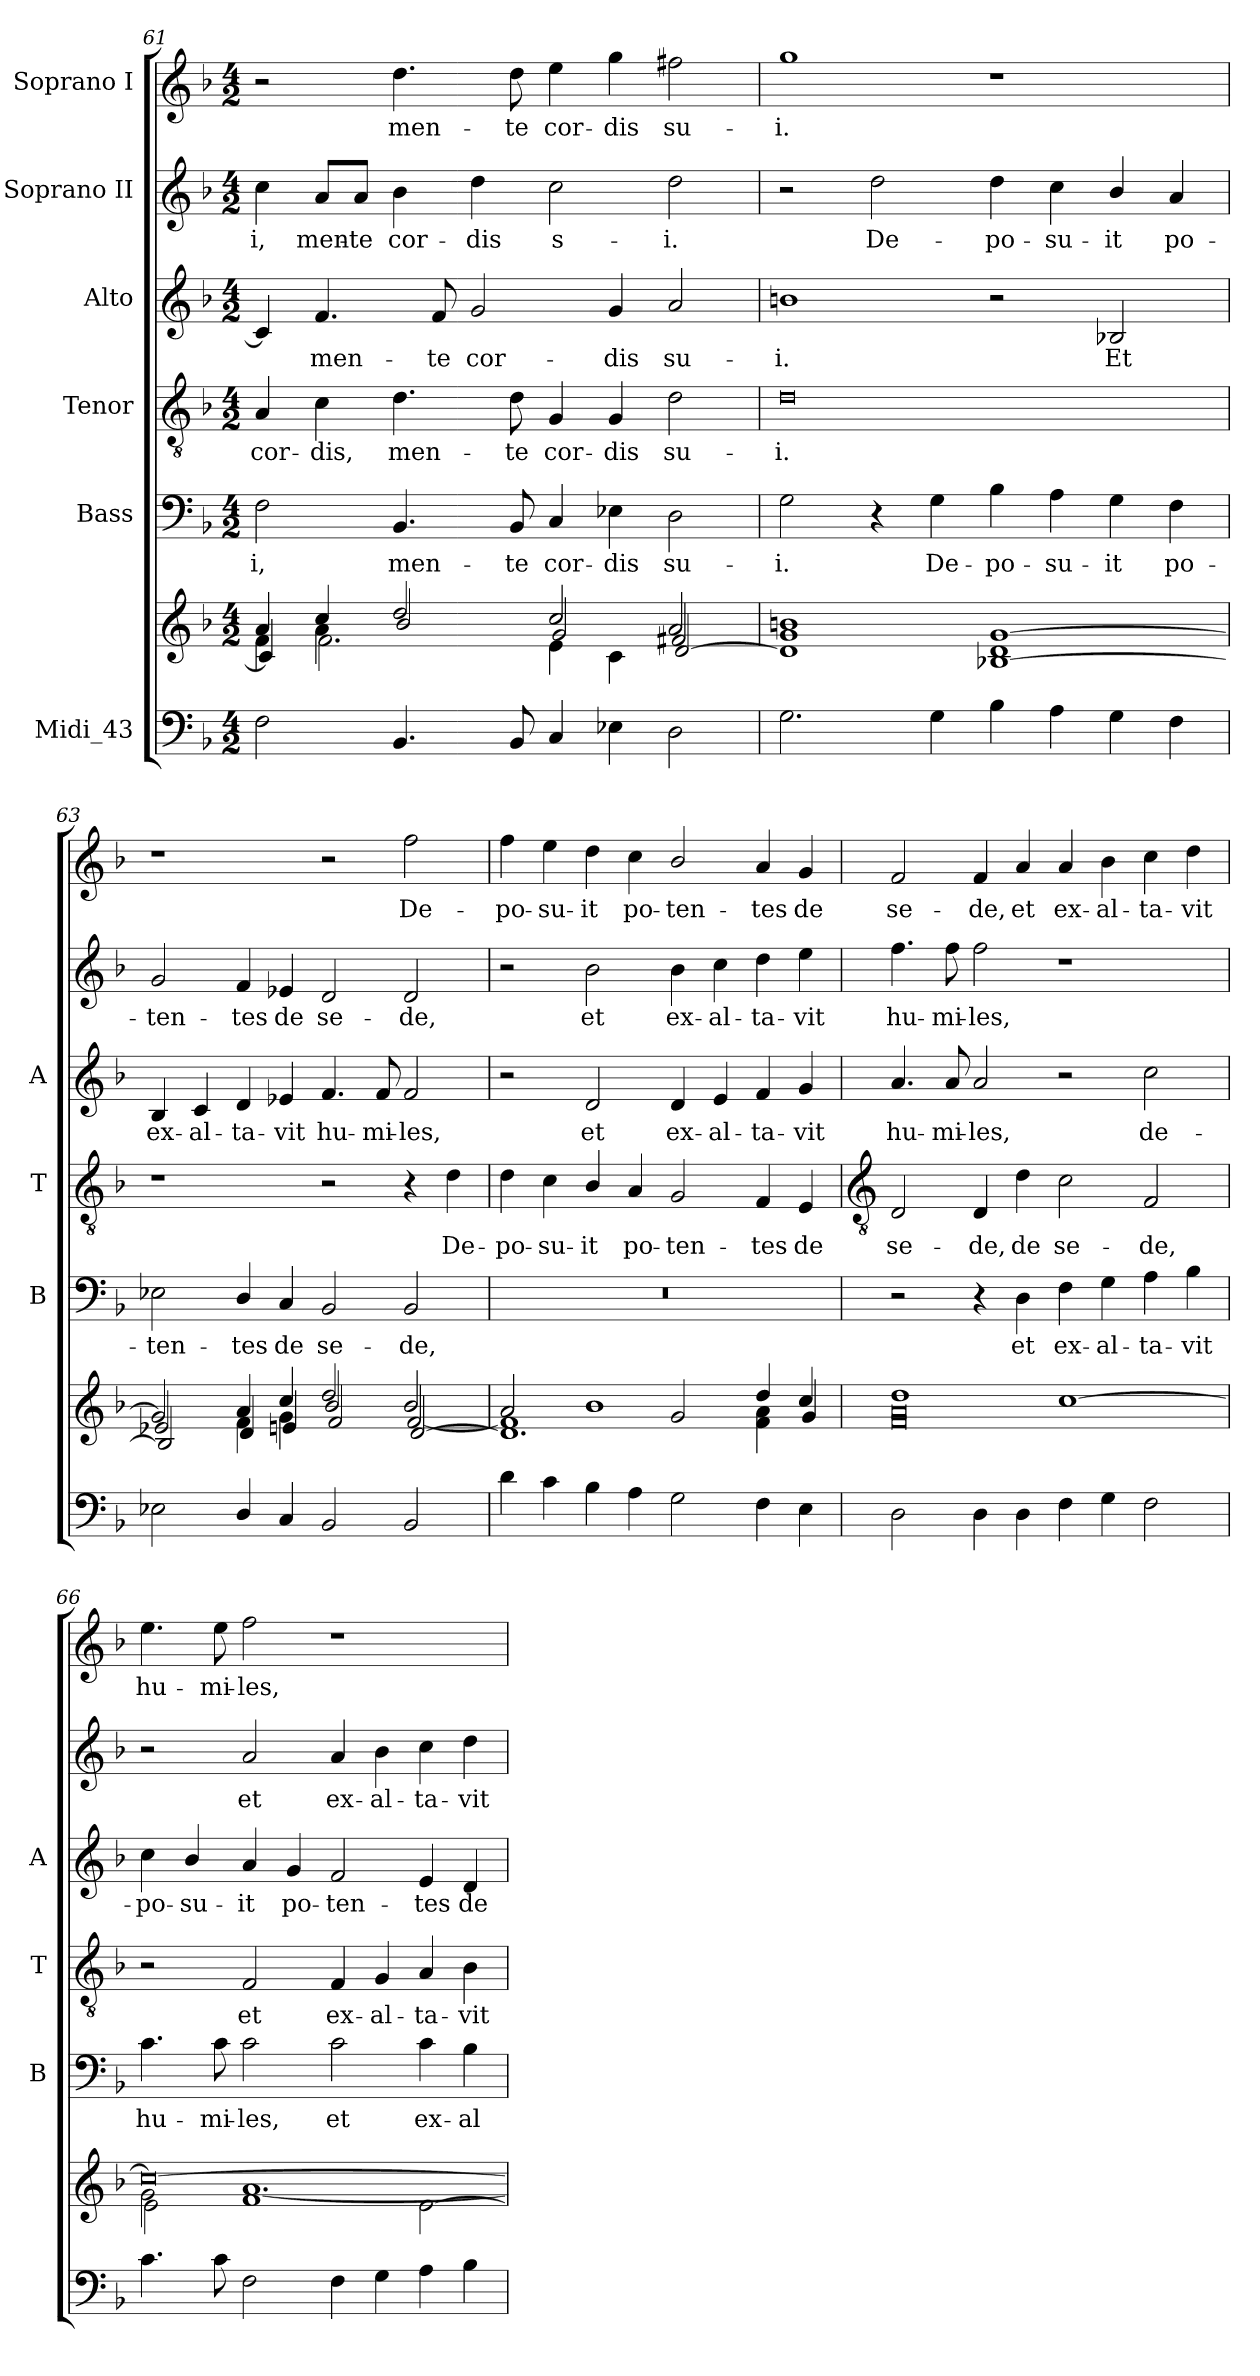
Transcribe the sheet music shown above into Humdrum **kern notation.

**kern	**kern	**kern	**text	**kern	**text	**kern	**text	**kern	**text	**kern	**text
*part6	*part6	*part5	*part5	*part4	*part4	*part3	*part3	*part2	*part2	*part1	*part1
*staff7	*staff6	*staff5	*staff5	*staff4	*staff4	*staff3	*staff3	*staff2	*staff2	*staff1	*staff1
*I"Midi_43	*	*I"Bass	*	*I"Tenor	*	*I"Alto	*	*I"Soprano II	*	*I"Soprano I	*
*	*	*I'B	*	*I'T	*	*I'A	*	*	*	*	*
!!LO:LB:g=z
*clefF4	*clefG2	*clefF4	*	*clefGv2	*	*clefG2	*	*clefG2	*	*clefG2	*
*k[b-]	*k[b-]	*k[b-]	*	*k[b-]	*	*k[b-]	*	*k[b-]	*	*k[b-]	*
*F:	*F:	*F:	*	*F:	*	*F:	*	*F:	*	*F:	*
*M4/2	*M4/2	*M4/2	*	*M4/2	*	*M4/2	*	*M4/2	*	*M4/2	*
=61	=61	=61	=61	=61	=61	=61	=61	=61	=61	=61	=61
*	*^	*	*	*	*	*	*	*	*	*	*
*	*	*^	*	*	*	*	*	*	*	*	*	*
!	!	!	!	!	!LO:LY:b	!	!LO:LY:b	!	!	!	!LO:LY:b	!	!
2F	4a/	4f	4c/]	2F	-i,	4A	cor-	4c]	.	4cc	-i,	2r	.
!	!	!	!	!	!	!	!LO:LY:b	!	!LO:LY:b	!	!LO:LY:b	!	!
.	4cc/	4a	2.f\	.	.	4c	-dis,	4.f	men-	8a/L	men-	.	.
!	!	!	!	!	!	!	!	!	!	!	!LO:LY:b	!	!
.	.	.	.	.	.	.	.	.	.	8a/J	-te	.	.
!	!	!	!	!	!LO:LY:b	!	!LO:LY:b	!	!	!	!LO:LY:b	!	!LO:LY:b
4.BB-	2dd/	2b-/	.	4.BB-	men-	4.d	men-	.	.	4b-	cor-	4.dd	men-
!	!	!	!	!	!	!	!	!	!LO:LY:b	!	!	!	!
.	.	.	.	.	.	.	.	8f	-te	.	.	.	.
!	!	!	!	!	!	!	!	!	!LO:LY:b	!	!LO:LY:b	!	!
.	.	.	.	.	.	.	.	2g	cor-	4dd	-dis	.	.
!	!	!	!	!	!LO:LY:b	!	!LO:LY:b	!	!	!	!	!	!LO:LY:b
8BB-	.	.	.	8BB-	-te	8d	-te	.	.	.	.	8dd	-te
!	!	!	!	!	!LO:LY:b	!	!LO:LY:b	!	!	!	!LO:LY:b	!	!LO:LY:b
4C	2cc/	2g/	4e\	4C	cor-	4G	cor-	.	.	2cc	s-	4ee	cor-
!	!	!	!	!	!LO:LY:b	!	!LO:LY:b	!	!LO:LY:b	!	!	!	!LO:LY:b
4E-X	.	.	4c\	4E-X	-dis	4G	-dis	4g	-dis	.	.	4gg	-dis
!	!	!	!	!	!LO:LY:b	!	!LO:LY:b	!	!LO:LY:b	!	!LO:LY:b	!	!LO:LY:b
2D	2a/	2f#X/	[2d/	2D	su-	2d	su-	2a	su-	2dd	-i.	2ff#X	su-
=62	=62	=62	=62	=62	=62	=62	=62	=62	=62	=62	=62	=62	=62
!	!	!	!	!	!LO:LY:b	!	!LO:LY:b	!	!LO:LY:b	!	!	!	!LO:LY:b
2.G	1bn/	1g/	1d\]	2G	-i.	0d	-i.	1bn	-i.	2r	.	1gg	-i.
!	!	!	!	!	!	!	!	!	!	!	!LO:LY:b	!	!
.	.	.	.	4r	.	.	.	.	.	2dd	De-	.	.
!	!	!	!	!	!LO:LY:b	!	!	!	!	!	!	!	!
4G	.	.	.	4G	De-	.	.	.	.	.	.	.	.
!	!	!	!	!	!LO:LY:b	!	!	!	!	!	!LO:LY:b	!	!
4B-	[1g/	1d/	[1B-X/	4B-	-po-	.	.	2r	.	4dd	-po-	1r	.
!	!	!	!	!	!LO:LY:b	!	!	!	!	!	!LO:LY:b	!	!
4A	.	.	.	4A	-su-	.	.	.	.	4cc	-su-	.	.
!	!	!	!	!	!LO:LY:b	!	!	!	!LO:LY:b	!	!LO:LY:b	!	!
4G	.	.	.	4G	-it	.	.	2B-X	Et	4b-/	-it	.	.
!	!	!	!	!	!LO:LY:b	!	!	!	!	!	!LO:LY:b	!	!
4F	.	.	.	4F	po-	.	.	.	.	4a	po-	.	.
=63	=63	=63	=63	=63	=63	=63	=63	=63	=63	=63	=63	=63	=63
!	!	!	!	!	!LO:LY:b	!	!	!	!LO:LY:b	!	!LO:LY:b	!	!
2E-X	2g/]	2e-X/	2B-/]	2E-X	-ten-	1r	.	4B-	ex-	2g	-ten-	1r	.
!	!	!	!	!	!	!	!	!	!LO:LY:b	!	!	!	!
.	.	.	.	.	.	.	.	4c	-al-	.	.	.	.
!	!	!	!	!	!LO:LY:b	!	!	!	!LO:LY:b	!	!LO:LY:b	!	!
4D/	4a/	4f	4d/	4D/	-tes	.	.	4d	-ta-	4f	-tes	.	.
!	!	!	!	!	!LO:LY:b	!	!	!	!LO:LY:b	!	!LO:LY:b	!	!
4C	4cc/	4g	4e/	4C	de	.	.	4e-X	-vit	4e-X	de	.	.
!	!	!	!	!	!LO:LY:b	!	!	!	!LO:LY:b	!	!LO:LY:b	!	!
2BB-	2dd/	2b-/	2f/	2BB-	se-	2r	.	4.f	hu-	2d	se-	2r	.
!	!	!	!	!	!	!	!	!	!LO:LY:b	!	!	!	!
.	.	.	.	.	.	.	.	8f	-mi-	.	.	.	.
!	!	!	!	!	!LO:LY:b	!	!	!	!LO:LY:b	!	!LO:LY:b	!	!LO:LY:b
2BB-	2b-/	[2f/	[2d/	2BB-	-de,	4r	.	2f	-les,	2d	-de,	2ff	De-
!	!	!	!	!	!	!	!LO:LY:b	!	!	!	!	!	!
.	.	.	.	.	.	4d	De-	.	.	.	.	.	.
=64	=64	=64	=64	=64	=64	=64	=64	=64	=64	=64	=64	=64	=64
!	!	!	!	!	!	!	!LO:LY:b	!	!	!	!	!	!LO:LY:b
4d	2a/	1f/]	1.d/]	0r	.	4d	-po-	2r	.	2r	.	4ff	-po-
!	!	!	!	!	!	!	!LO:LY:b	!	!	!	!	!	!LO:LY:b
4c	.	.	.	.	.	4c	-su-	.	.	.	.	4ee	-su-
!	!	!	!	!	!	!	!LO:LY:b	!	!LO:LY:b	!	!LO:LY:b	!	!LO:LY:b
4B-	1b-/	.	.	.	.	4B-/	-it	2d	et	2b-	et	4dd	-it
!	!	!	!	!	!	!	!LO:LY:b	!	!	!	!	!	!LO:LY:b
4A	.	.	.	.	.	4A	po-	.	.	.	.	4cc	po-
!	!	!	!	!	!	!	!LO:LY:b	!	!LO:LY:b	!	!LO:LY:b	!	!LO:LY:b
2G	.	2g/	.	.	.	2G	-ten-	4d	ex-	4b-	ex-	2b-/	-ten-
!	!	!	!	!	!	!	!	!	!LO:LY:b	!	!LO:LY:b	!	!
.	.	.	.	.	.	.	.	4e	-al-	4cc	-al-	.	.
!	!	!	!	!	!	!	!LO:LY:b	!	!LO:LY:b	!	!LO:LY:b	!	!LO:LY:b
4F	4dd/	4f 4a	2ryy	.	.	4F	-tes	4f	-ta-	4dd	-ta-	4a	-tes
!	!	!	!	!	!	!	!LO:LY:b	!	!LO:LY:b	!	!LO:LY:b	!	!LO:LY:b
4E	4cc/	4g/	.	.	.	4E	de	4g	-vit	4ee	-vit	4g	de
!!LO:LB:g=z
=65	=65	=65	=65	=65	=65	=65	=65	=65	=65	=65	=65	=65	=65
*	*	*	*	*	*	*clefGv2	*	*	*	*	*	*	*
!	!	!	!	!	!	!	!LO:LY:b	!	!LO:LY:b	!	!LO:LY:b	!	!LO:LY:b
2D	1dd/	0a/	0f\	2r	.	2D	se-	4.a	hu-	4.ff	hu-	2f	se-
!	!	!	!	!	!	!	!	!	!LO:LY:b	!	!LO:LY:b	!	!
.	.	.	.	.	.	.	.	8a	-mi-	8ff	-mi-	.	.
!	!	!	!	!	!	!	!LO:LY:b	!	!LO:LY:b	!	!LO:LY:b	!	!LO:LY:b
4D	.	.	.	4r	.	4D	-de,	2a	-les,	2ff	-les,	4f	-de,
!	!	!	!	!	!LO:LY:b	!	!LO:LY:b	!	!	!	!	!	!LO:LY:b
4D	.	.	.	4D	et	4d	de	.	.	.	.	4a	et
!	!	!	!	!	!LO:LY:b	!	!LO:LY:b	!	!	!	!	!	!LO:LY:b
4F	[1cc/	.	.	4F	ex-	2c	se-	2r	.	1r	.	4a	ex-
!	!	!	!	!	!LO:LY:b	!	!	!	!	!	!	!	!LO:LY:b
4G	.	.	.	4G	-al-	.	.	.	.	.	.	4b-	-al-
!	!	!	!	!	!LO:LY:b	!	!LO:LY:b	!	!LO:LY:b	!	!	!	!LO:LY:b
2F	.	.	.	4A	-ta-	2F	-de,	2cc	de-	.	.	4cc	-ta-
!	!	!	!	!	!LO:LY:b	!	!	!	!	!	!	!	!LO:LY:b
.	.	.	.	4B-	-vit	.	.	.	.	.	.	4dd	-vit
=66	=66	=66	=66	=66	=66	=66	=66	=66	=66	=66	=66	=66	=66
!	!	!	!	!	!LO:LY:b	!	!	!	!LO:LY:b	!	!	!	!LO:LY:b
4.c	0cc/_	2g\	2e\	4.c	hu-	2r	.	4cc	-po-	2r	.	4.ee	hu-
!	!	!	!	!	!	!	!	!	!LO:LY:b	!	!	!	!
.	.	.	.	.	.	.	.	4b-/	-su-	.	.	.	.
!	!	!	!	!	!LO:LY:b	!	!	!	!	!	!	!	!LO:LY:b
8c	.	.	.	8c	-mi-	.	.	.	.	.	.	8ee	-mi-
!	!	!	!	!	!LO:LY:b	!	!LO:LY:b	!	!LO:LY:b	!	!LO:LY:b	!	!LO:LY:b
2F	.	[1.a/	1f\	2c	-les,	2F	et	4a	-it	2a	et	2ff	-les,
!	!	!	!	!	!	!	!	!	!LO:LY:b	!	!	!	!
.	.	.	.	.	.	.	.	4g	po-	.	.	.	.
!	!	!	!	!	!LO:LY:b	!	!LO:LY:b	!	!LO:LY:b	!	!LO:LY:b	!	!
4F	.	.	.	2c	et	4F	ex-	2f	-ten-	4a	ex-	1r	.
!	!	!	!	!	!	!	!LO:LY:b	!	!	!	!LO:LY:b	!	!
4G	.	.	.	.	.	4G	-al-	.	.	4b-	-al-	.	.
!	!	!	!	!	!LO:LY:b	!	!LO:LY:b	!	!LO:LY:b	!	!LO:LY:b	!	!
4A	.	.	[2e\	4c	ex-	4A	-ta-	4e	-tes	4cc	-ta-	.	.
!	!	!	!	!	!LO:LY:b	!	!LO:LY:b	!	!LO:LY:b	!	!LO:LY:b	!	!
4B-	.	.	.	4B-	-al-	4B-	-vit	4d	de	4dd	-vit	.	.
*	*v	*v	*v	*	*	*	*	*	*	*	*	*	*
=	=	=	=	=	=	=	=	=	=	=	=
*-	*-	*-	*-	*-	*-	*-	*-	*-	*-	*-	*-
